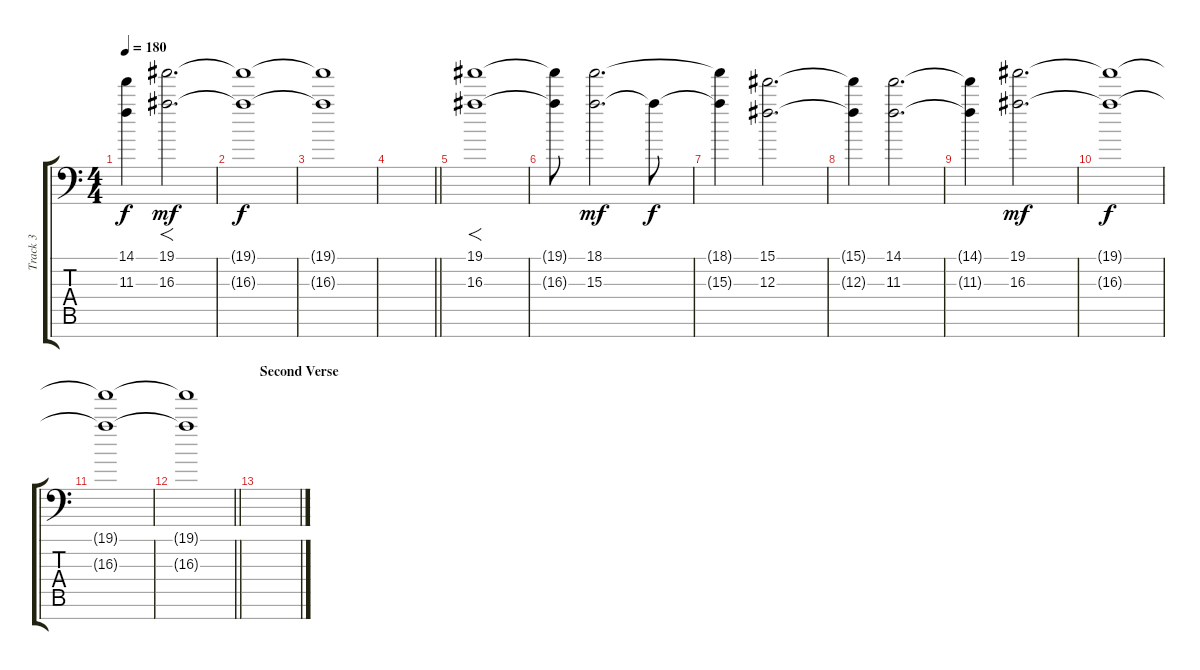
\track ("Track 3" "Track 3") {instrument distortionguitar}
\staff {score tabs}
\tuning (Eb4 Bb3 Gb3 Db3 Ab2 Eb2 Bb1) {hide}
\ts (4 4)
\tempo 180
\clef f4
\ks c
(14.1{t} 11.3{t}).4{dy f} (19.1 16.3).2{f d dy mf} |
(19.1{t} 16.3{t}).1{dy f} |
(19.1{t} 16.3{t}).1 |
\barLineRight lightlight
|
(19.1 16.3).1{f volume 9 balance 8} |
(19.1{t} 16.3{t}).8 (18.1 15.3).2{d dy mf} 15.3{t}.8{dy f} |
(18.1{t} 15.3{t}).4 (15.1 12.3).2{d} |
(15.1{t} 12.3{t}).4 (14.1 11.3).2{d} |
(14.1{t} 11.3{t}).4 (19.1 16.3).2{d dy mf} |
(19.1{t} 16.3{t}).1{dy f} |
(19.1{t} 16.3{t}).1 |
\barLineRight lightlight
(19.1{t} 16.3{t}).1 |
\section ("" "Second Verse")
